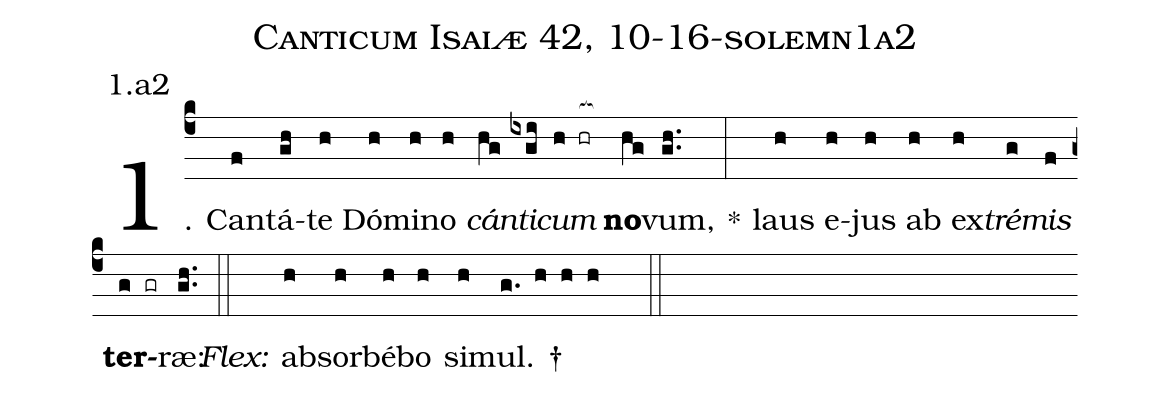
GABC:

name: Canticum Isaiæ 42, 10-16-solemn1a2;
annotation: 1.a2;
%%
(c4)1. Can(f)tá(gh)te(h) Dó(h)mi(h)no(h) <i>cán</i>(hg)<i>ti</i>(ixgi)<i>cum</i>(h hr[ocb:1{]) <b>no</b>(hg[ocb:0}])vum,(gh..) *(:) laus(h) e(h)jus(h) ab(h) ex(h)<i>tré</i>(g)<i>mis</i>(f) <b>ter</b>(g gr)ræ:(gh..) (::)
<i>Flex:</i>()  ab(h)sor(h)bé(h)bo(h) si(h)mul. †(g. h h h  ::)
